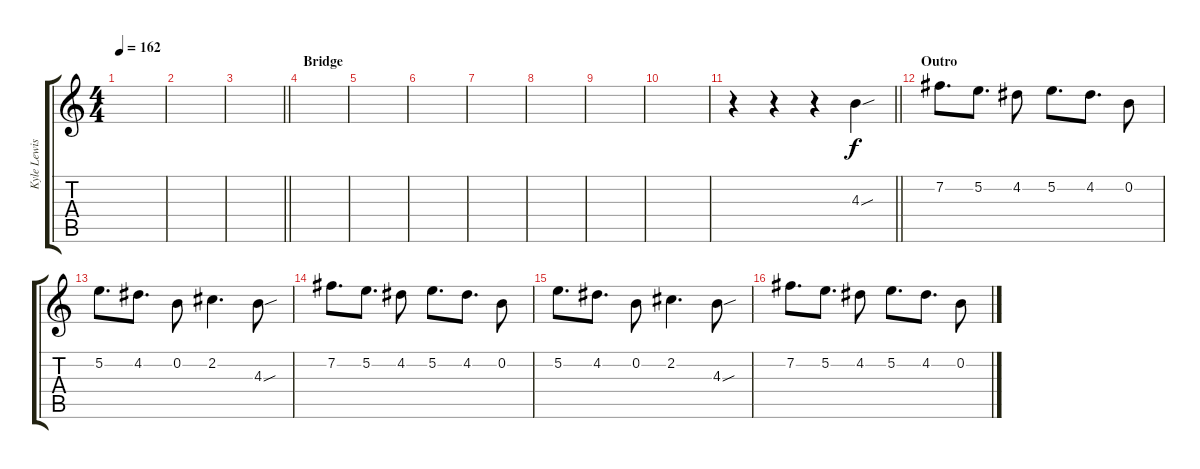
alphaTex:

\track ("Kyle Lewis - Guitar" "Kyle Lewis") {instrument distortionguitar}
\staff {score tabs}
\tuning (E4 B3 G3 D3 A2 E2) {hide}
\ts (4 4)
\tempo 162
\clef g2
\ks c
|
|
\barLineRight lightlight
|
\section ("" "Bridge")
|
|
|
|
|
|
|
\barLineRight lightlight
r.4 r.4 r.4 4.3{sou}.4 |
\section ("" "Outro")
7.2.8{d} 5.2.8{d} 4.2.8 5.2.8{d} 4.2.8{d} 0.2.8 |
5.2.8{d} 4.2.8{d} 0.2.8 2.2.4{d} 4.3{sou}.8 |
7.2.8{d} 5.2.8{d} 4.2.8 5.2.8{d} 4.2.8{d} 0.2.8 |
5.2.8{d} 4.2.8{d} 0.2.8 2.2.4{d} 4.3{sou}.8 |
7.2.8{d} 5.2.8{d} 4.2.8 5.2.8{d} 4.2.8{d} 0.2.8
